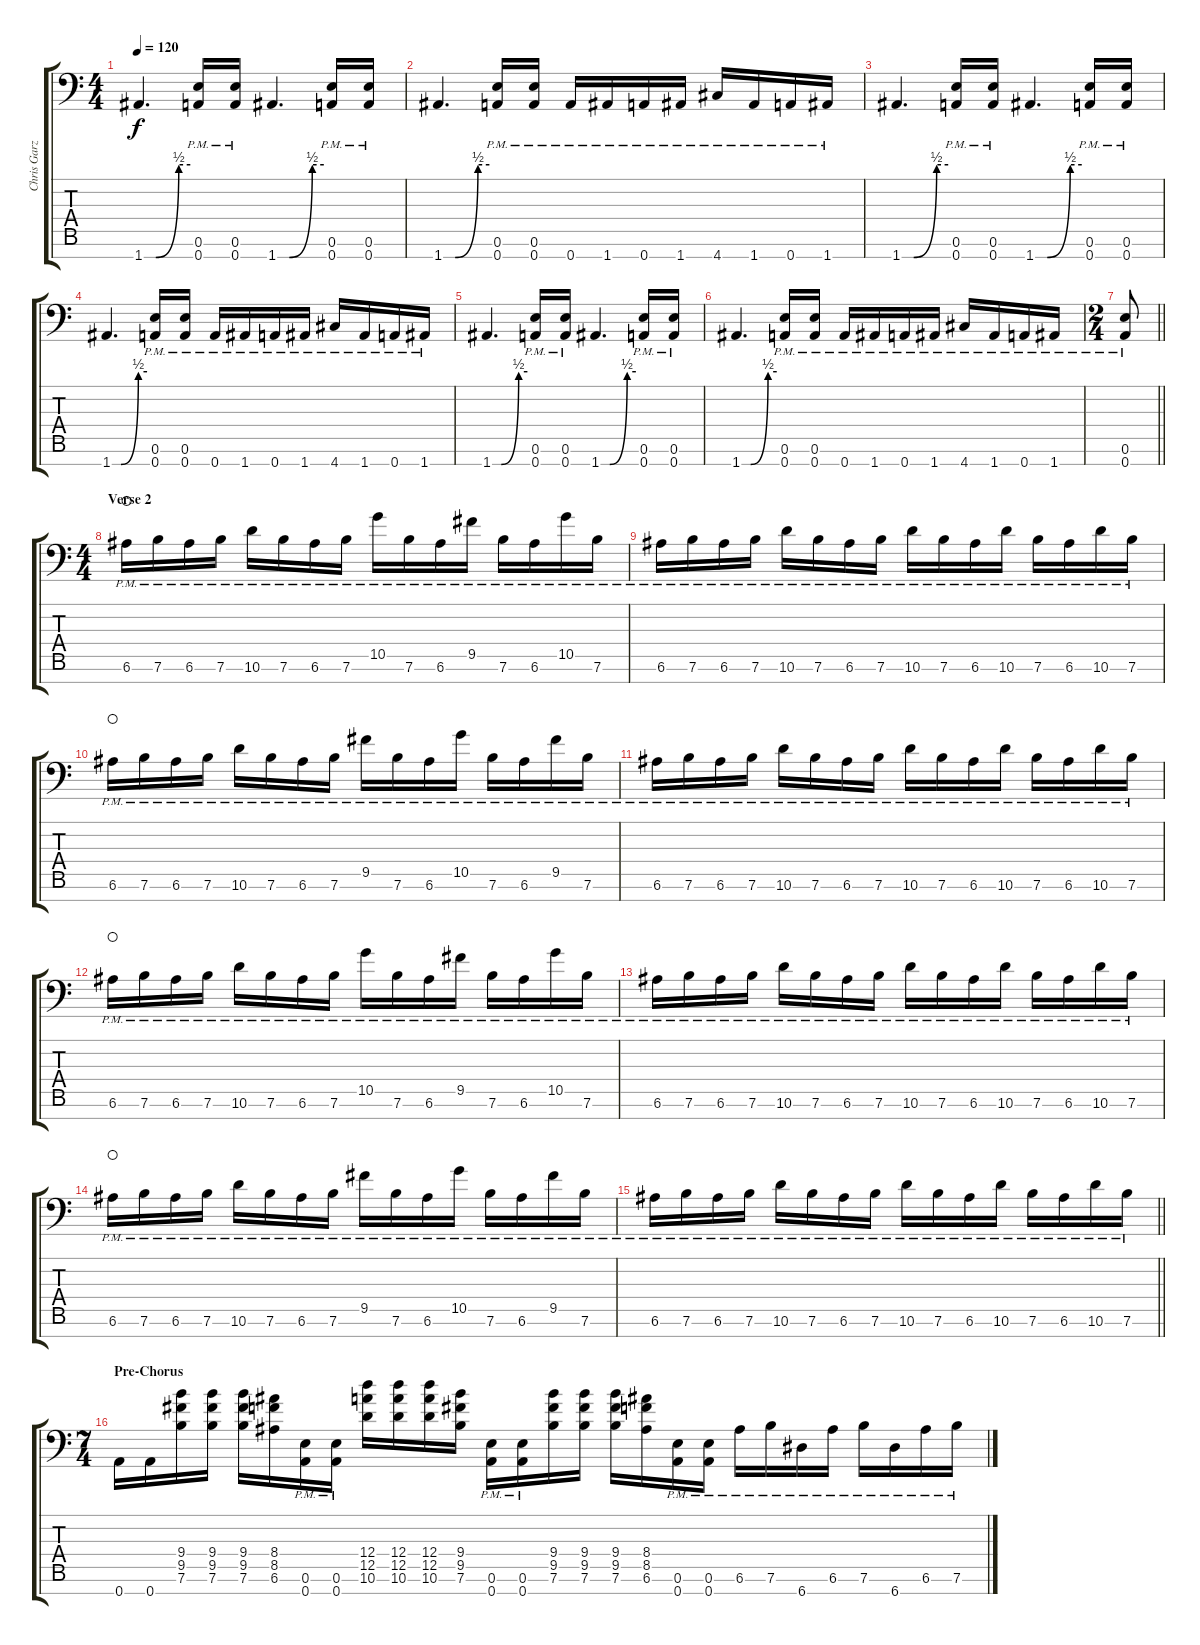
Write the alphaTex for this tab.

\track ("Chris Garza - Guitar" "Chris Garz") {instrument overdrivenguitar}
\staff {score tabs}
\tuning (E4 B3 G3 D3 A2 E2 A1) {hide}
\ts (4 4)
\tempo 120
\clef f4
\ks c
1.7{be (custom 0 0 15 0 45 2 60 2)}.4{d dy f} (0.6{pm} 0.7{pm}).16 (0.6{pm} 0.7{pm}).16 1.7{be (custom 0 0 15 0 45 2 60 2)}.4{d} (0.6{pm} 0.7{pm}).16 (0.6{pm} 0.7{pm}).16 |
1.7{be (custom 0 0 15 0 45 2 60 2)}.4{d} (0.6{pm} 0.7{pm}).16 (0.6{pm} 0.7{pm}).16 0.7{pm}.16 1.7{pm}.16 0.7{pm}.16 1.7{pm}.16 4.7{pm}.16 1.7{pm}.16 0.7{pm}.16 1.7{pm}.16 |
1.7{be (custom 0 0 15 0 45 2 60 2)}.4{d} (0.6{pm} 0.7{pm}).16 (0.6{pm} 0.7{pm}).16 1.7{be (custom 0 0 15 0 45 2 60 2)}.4{d} (0.6{pm} 0.7{pm}).16 (0.6{pm} 0.7{pm}).16 |
1.7{be (custom 0 0 15 0 45 2 60 2)}.4{d} (0.6{pm} 0.7{pm}).16 (0.6{pm} 0.7{pm}).16 0.7{pm}.16 1.7{pm}.16 0.7{pm}.16 1.7{pm}.16 4.7{pm}.16 1.7{pm}.16 0.7{pm}.16 1.7{pm}.16 |
1.7{be (custom 0 0 15 0 45 2 60 2)}.4{d} (0.6{pm} 0.7{pm}).16 (0.6{pm} 0.7{pm}).16 1.7{be (custom 0 0 15 0 45 2 60 2)}.4{d} (0.6{pm} 0.7{pm}).16 (0.6{pm} 0.7{pm}).16 |
1.7{be (custom 0 0 15 0 45 2 60 2)}.4{d} (0.6{pm} 0.7{pm}).16 (0.6{pm} 0.7{pm}).16 0.7{pm}.16 1.7{pm}.16 0.7{pm}.16 1.7{pm}.16 4.7{pm}.16 1.7{pm}.16 0.7{pm}.16 1.7{pm}.16 |
\ts (2 4)
\barLineRight lightlight
(0.6{pm} 0.7{pm}).8 |
\ts (4 4)
\section ("" "Verse 2")
6.6{pm}.16{balance 16 waho} 7.6{pm}.16 6.6{pm}.16 7.6{pm}.16 10.6{pm}.16 7.6{pm}.16 6.6{pm}.16 7.6{pm}.16 10.5{pm}.16 7.6{pm}.16 6.6{pm}.16 9.5{pm}.16 7.6{pm}.16 6.6{pm}.16 10.5{pm}.16 7.6{pm}.16 |
6.6{pm}.16{balance 0} 7.6{pm}.16 6.6{pm}.16 7.6{pm}.16 10.6{pm}.16 7.6{pm}.16 6.6{pm}.16 7.6{pm}.16 10.6{pm}.16 7.6{pm}.16 6.6{pm}.16 10.6{pm}.16 7.6{pm}.16 6.6{pm}.16 10.6{pm}.16 7.6{pm}.16 |
6.6{pm}.16{balance 16 waho} 7.6{pm}.16 6.6{pm}.16 7.6{pm}.16 10.6{pm}.16 7.6{pm}.16 6.6{pm}.16 7.6{pm}.16 9.5{pm}.16 7.6{pm}.16 6.6{pm}.16 10.5{pm}.16 7.6{pm}.16 6.6{pm}.16 9.5{pm}.16 7.6{pm}.16 |
6.6{pm}.16{balance 0} 7.6{pm}.16 6.6{pm}.16 7.6{pm}.16 10.6{pm}.16 7.6{pm}.16 6.6{pm}.16 7.6{pm}.16 10.6{pm}.16 7.6{pm}.16 6.6{pm}.16 10.6{pm}.16 7.6{pm}.16 6.6{pm}.16 10.6{pm}.16 7.6{pm}.16 |
6.6{pm}.16{balance 16 waho} 7.6{pm}.16 6.6{pm}.16 7.6{pm}.16 10.6{pm}.16 7.6{pm}.16 6.6{pm}.16 7.6{pm}.16 10.5{pm}.16 7.6{pm}.16 6.6{pm}.16 9.5{pm}.16 7.6{pm}.16 6.6{pm}.16 10.5{pm}.16 7.6{pm}.16 |
6.6{pm}.16{balance 0} 7.6{pm}.16 6.6{pm}.16 7.6{pm}.16 10.6{pm}.16 7.6{pm}.16 6.6{pm}.16 7.6{pm}.16 10.6{pm}.16 7.6{pm}.16 6.6{pm}.16 10.6{pm}.16 7.6{pm}.16 6.6{pm}.16 10.6{pm}.16 7.6{pm}.16 |
6.6{pm}.16{balance 16 waho} 7.6{pm}.16 6.6{pm}.16 7.6{pm}.16 10.6{pm}.16 7.6{pm}.16 6.6{pm}.16 7.6{pm}.16 9.5{pm}.16 7.6{pm}.16 6.6{pm}.16 10.5{pm}.16 7.6{pm}.16 6.6{pm}.16 9.5{pm}.16 7.6{pm}.16 |
\barLineRight lightlight
6.6{pm}.16{balance 0} 7.6{pm}.16 6.6{pm}.16 7.6{pm}.16 10.6{pm}.16 7.6{pm}.16 6.6{pm}.16 7.6{pm}.16 10.6{pm}.16 7.6{pm}.16 6.6{pm}.16 10.6{pm}.16 7.6{pm}.16 6.6{pm}.16 10.6{pm}.16 7.6{pm}.16 |
\ts (7 4)
\section ("" "Pre-Chorus")
0.7.16 0.7.16 (9.4 9.5 7.6).16 (9.4 9.5 7.6).16 (9.4 9.5 7.6).16 (8.4 8.5 6.6).16 (0.6{pm} 0.7).16 (0.6{pm} 0.7{pm}).16 (12.4 12.5 10.6).16 (12.4 12.5 10.6).16 (12.4 12.5 10.6).16 (9.4 9.5 7.6).16 (0.6{pm} 0.7{pm}).16 (0.6{pm} 0.7{pm}).16 (9.4 9.5 7.6).16 (9.4 9.5 7.6).16 (9.4 9.5 7.6).16 (8.4 8.5 6.6).16 (0.6{pm} 0.7{pm}).16 (0.6{pm} 0.7{pm}).16 6.6{pm}.16 7.6{pm}.16 6.7{pm}.16 6.6{pm}.16 7.6{pm}.16 6.7{pm}.16 6.6{pm}.16 7.6{pm}.16
